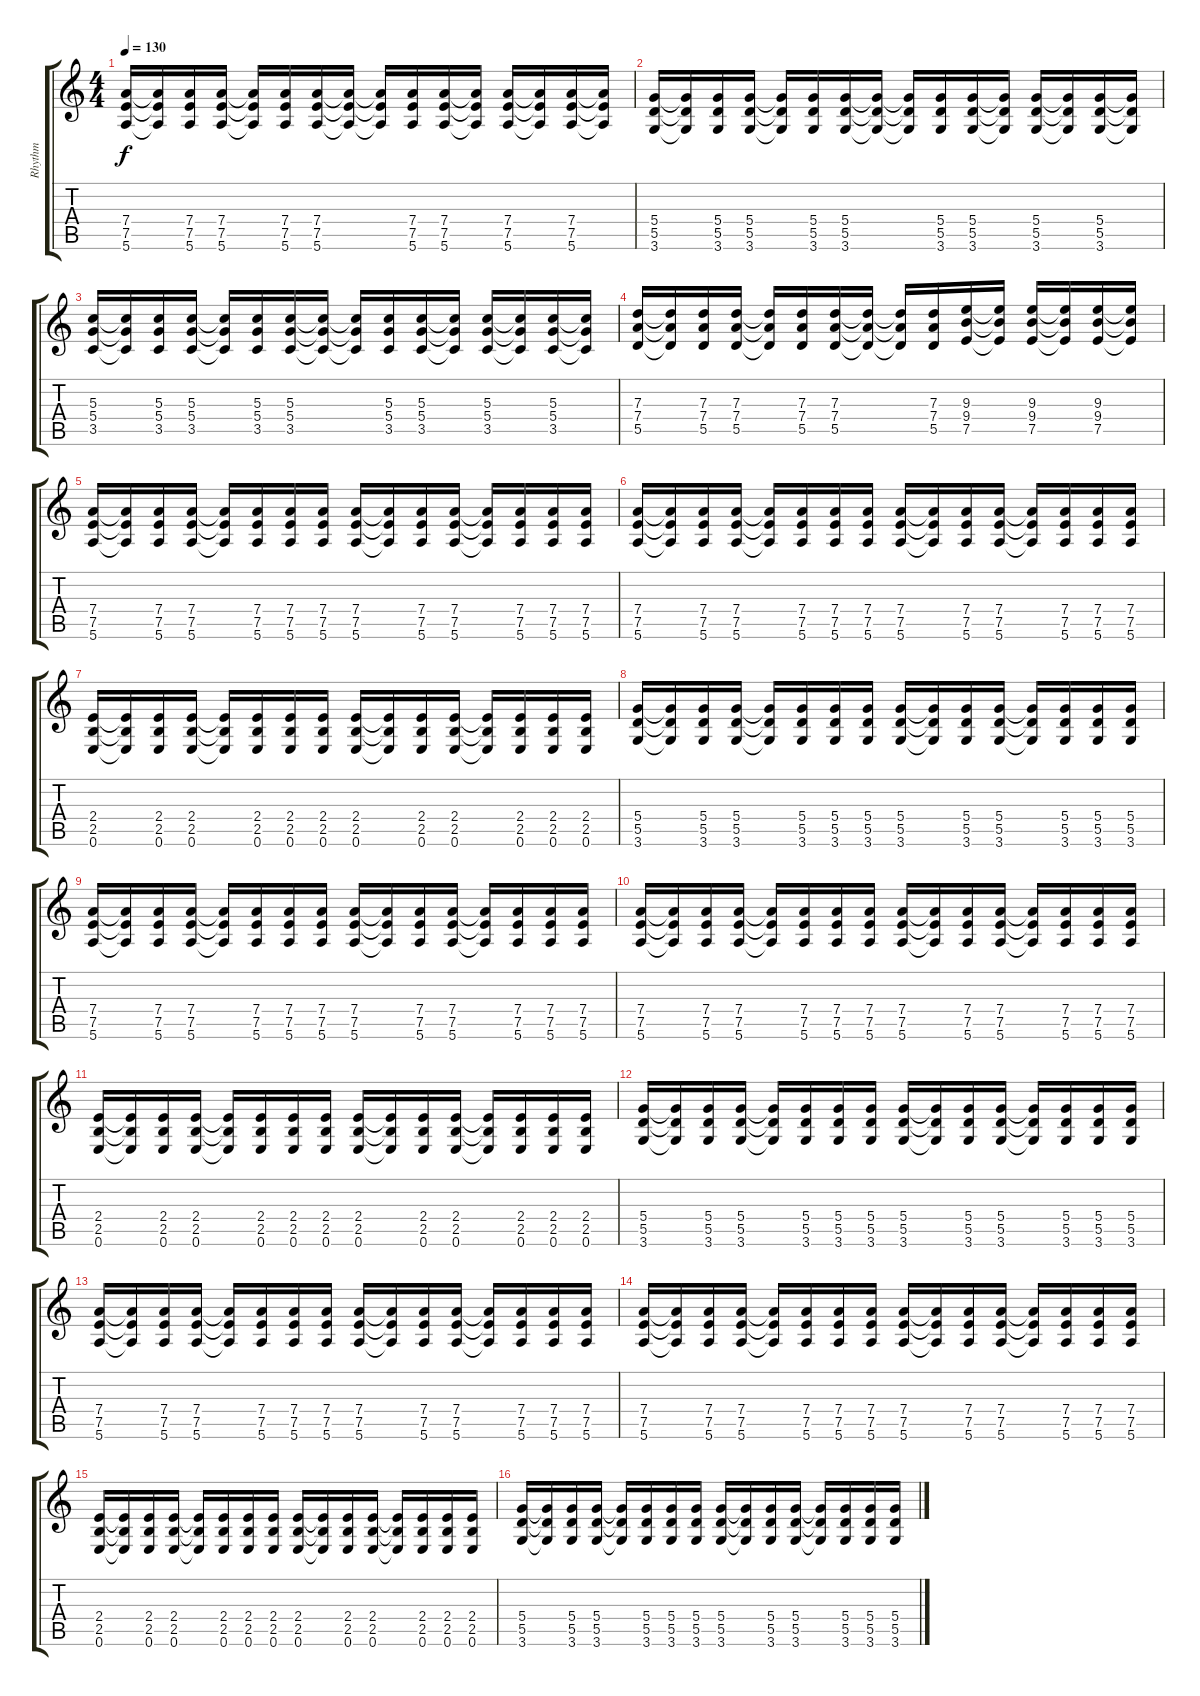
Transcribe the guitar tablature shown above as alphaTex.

\track ("Rhythm" "Rhythm") {instrument distortionguitar}
\staff {score tabs}
\tuning (E4 B3 G3 D3 A2 E2) {hide}
\ts (4 4)
\tempo 130
\clef g2
\ks c
(7.4 7.5 5.6).16{dy f} (7.4{t} 7.5{t} 5.6{t}).16 (7.4 7.5 5.6).16 (7.4 7.5 5.6).16 (7.4{t} 7.5{t} 5.6{t}).16 (7.4 7.5 5.6).16 (7.4 7.5 5.6).16 (7.4{t} 7.5{t} 5.6{t}).16 (7.4{t} 7.5{t} 5.6{t}).16 (7.4 7.5 5.6).16 (7.4 7.5 5.6).16 (7.4{t} 7.5{t} 5.6{t}).16 (7.4 7.5 5.6).16 (7.4{t} 7.5{t} 5.6{t}).16 (7.4 7.5 5.6).16 (7.4{t} 7.5{t} 5.6{t}).16 |
(5.4 5.5 3.6).16 (5.4{t} 5.5{t} 3.6{t}).16 (5.4 5.5 3.6).16 (5.4 5.5 3.6).16 (5.4{t} 5.5{t} 3.6{t}).16 (5.4 5.5 3.6).16 (5.4 5.5 3.6).16 (5.4{t} 5.5{t} 3.6{t}).16 (5.4{t} 5.5{t} 3.6{t}).16 (5.4 5.5 3.6).16 (5.4 5.5 3.6).16 (5.4{t} 5.5{t} 3.6{t}).16 (5.4 5.5 3.6).16 (5.4{t} 5.5{t} 3.6{t}).16 (5.4 5.5 3.6).16 (5.4{t} 5.5{t} 3.6{t}).16 |
(5.3 5.4 3.5).16 (5.3{t} 5.4{t} 3.5{t}).16 (5.3 5.4 3.5).16 (5.3 5.4 3.5).16 (5.3{t} 5.4{t} 3.5{t}).16 (5.3 5.4 3.5).16 (5.3 5.4 3.5).16 (5.3{t} 5.4{t} 3.5{t}).16 (5.3{t} 5.4{t} 3.5{t}).16 (5.3 5.4 3.5).16 (5.3 5.4 3.5).16 (5.3{t} 5.4{t} 3.5{t}).16 (5.3 5.4 3.5).16 (5.3{t} 5.4{t} 3.5{t}).16 (5.3 5.4 3.5).16 (5.3{t} 5.4{t} 3.5{t}).16 |
(7.3 7.4 5.5).16 (7.3{t} 7.4{t} 5.5{t}).16 (7.3 7.4 5.5).16 (7.3 7.4 5.5).16 (7.3{t} 7.4{t} 5.5{t}).16 (7.3 7.4 5.5).16 (7.3 7.4 5.5).16 (7.3{t} 7.4{t} 5.5{t}).16 (7.3{t} 7.4{t} 5.5{t}).16 (7.3 7.4 5.5).16 (9.3 9.4 7.5).16 (9.3{t} 9.4{t} 7.5{t}).16 (9.3 9.4 7.5).16 (9.3{t} 9.4{t} 7.5{t}).16 (9.3 9.4 7.5).16 (9.3{t} 9.4{t} 7.5{t}).16 |
(7.4 7.5 5.6).16 (7.4{t} 7.5{t} 5.6{t}).16 (7.4 7.5 5.6).16 (7.4 7.5 5.6).16 (7.4{t} 7.5{t} 5.6{t}).16 (7.4 7.5 5.6).16 (7.4 7.5 5.6).16 (7.4 7.5 5.6).16 (7.4 7.5 5.6).16 (7.4{t} 7.5{t} 5.6{t}).16 (7.4 7.5 5.6).16 (7.4 7.5 5.6).16 (7.4{t} 7.5{t} 5.6{t}).16 (7.4 7.5 5.6).16 (7.4 7.5 5.6).16 (7.4 7.5 5.6).16 |
(7.4 7.5 5.6).16 (7.4{t} 7.5{t} 5.6{t}).16 (7.4 7.5 5.6).16 (7.4 7.5 5.6).16 (7.4{t} 7.5{t} 5.6{t}).16 (7.4 7.5 5.6).16 (7.4 7.5 5.6).16 (7.4 7.5 5.6).16 (7.4 7.5 5.6).16 (7.4{t} 7.5{t} 5.6{t}).16 (7.4 7.5 5.6).16 (7.4 7.5 5.6).16 (7.4{t} 7.5{t} 5.6{t}).16 (7.4 7.5 5.6).16 (7.4 7.5 5.6).16 (7.4 7.5 5.6).16 |
(2.4 2.5 0.6).16 (2.4{t} 2.5{t} 0.6{t}).16 (2.4 2.5 0.6).16 (2.4 2.5 0.6).16 (2.4{t} 2.5{t} 0.6{t}).16 (2.4 2.5 0.6).16 (2.4 2.5 0.6).16 (2.4 2.5 0.6).16 (2.4 2.5 0.6).16 (2.4{t} 2.5{t} 0.6{t}).16 (2.4 2.5 0.6).16 (2.4 2.5 0.6).16 (2.4{t} 2.5{t} 0.6{t}).16 (2.4 2.5 0.6).16 (2.4 2.5 0.6).16 (2.4 2.5 0.6).16 |
(5.4 5.5 3.6).16 (5.4{t} 5.5{t} 3.6{t}).16 (5.4 5.5 3.6).16 (5.4 5.5 3.6).16 (5.4{t} 5.5{t} 3.6{t}).16 (5.4 5.5 3.6).16 (5.4 5.5 3.6).16 (5.4 5.5 3.6).16 (5.4 5.5 3.6).16 (5.4{t} 5.5{t} 3.6{t}).16 (5.4 5.5 3.6).16 (5.4 5.5 3.6).16 (5.4{t} 5.5{t} 3.6{t}).16 (5.4 5.5 3.6).16 (5.4 5.5 3.6).16 (5.4 5.5 3.6).16 |
(7.4 7.5 5.6).16 (7.4{t} 7.5{t} 5.6{t}).16 (7.4 7.5 5.6).16 (7.4 7.5 5.6).16 (7.4{t} 7.5{t} 5.6{t}).16 (7.4 7.5 5.6).16 (7.4 7.5 5.6).16 (7.4 7.5 5.6).16 (7.4 7.5 5.6).16 (7.4{t} 7.5{t} 5.6{t}).16 (7.4 7.5 5.6).16 (7.4 7.5 5.6).16 (7.4{t} 7.5{t} 5.6{t}).16 (7.4 7.5 5.6).16 (7.4 7.5 5.6).16 (7.4 7.5 5.6).16 |
(7.4 7.5 5.6).16 (7.4{t} 7.5{t} 5.6{t}).16 (7.4 7.5 5.6).16 (7.4 7.5 5.6).16 (7.4{t} 7.5{t} 5.6{t}).16 (7.4 7.5 5.6).16 (7.4 7.5 5.6).16 (7.4 7.5 5.6).16 (7.4 7.5 5.6).16 (7.4{t} 7.5{t} 5.6{t}).16 (7.4 7.5 5.6).16 (7.4 7.5 5.6).16 (7.4{t} 7.5{t} 5.6{t}).16 (7.4 7.5 5.6).16 (7.4 7.5 5.6).16 (7.4 7.5 5.6).16 |
(2.4 2.5 0.6).16 (2.4{t} 2.5{t} 0.6{t}).16 (2.4 2.5 0.6).16 (2.4 2.5 0.6).16 (2.4{t} 2.5{t} 0.6{t}).16 (2.4 2.5 0.6).16 (2.4 2.5 0.6).16 (2.4 2.5 0.6).16 (2.4 2.5 0.6).16 (2.4{t} 2.5{t} 0.6{t}).16 (2.4 2.5 0.6).16 (2.4 2.5 0.6).16 (2.4{t} 2.5{t} 0.6{t}).16 (2.4 2.5 0.6).16 (2.4 2.5 0.6).16 (2.4 2.5 0.6).16 |
(5.4 5.5 3.6).16 (5.4{t} 5.5{t} 3.6{t}).16 (5.4 5.5 3.6).16 (5.4 5.5 3.6).16 (5.4{t} 5.5{t} 3.6{t}).16 (5.4 5.5 3.6).16 (5.4 5.5 3.6).16 (5.4 5.5 3.6).16 (5.4 5.5 3.6).16 (5.4{t} 5.5{t} 3.6{t}).16 (5.4 5.5 3.6).16 (5.4 5.5 3.6).16 (5.4{t} 5.5{t} 3.6{t}).16 (5.4 5.5 3.6).16 (5.4 5.5 3.6).16 (5.4 5.5 3.6).16 |
(7.4 7.5 5.6).16 (7.4{t} 7.5{t} 5.6{t}).16 (7.4 7.5 5.6).16 (7.4 7.5 5.6).16 (7.4{t} 7.5{t} 5.6{t}).16 (7.4 7.5 5.6).16 (7.4 7.5 5.6).16 (7.4 7.5 5.6).16 (7.4 7.5 5.6).16 (7.4{t} 7.5{t} 5.6{t}).16 (7.4 7.5 5.6).16 (7.4 7.5 5.6).16 (7.4{t} 7.5{t} 5.6{t}).16 (7.4 7.5 5.6).16 (7.4 7.5 5.6).16 (7.4 7.5 5.6).16 |
(7.4 7.5 5.6).16 (7.4{t} 7.5{t} 5.6{t}).16 (7.4 7.5 5.6).16 (7.4 7.5 5.6).16 (7.4{t} 7.5{t} 5.6{t}).16 (7.4 7.5 5.6).16 (7.4 7.5 5.6).16 (7.4 7.5 5.6).16 (7.4 7.5 5.6).16 (7.4{t} 7.5{t} 5.6{t}).16 (7.4 7.5 5.6).16 (7.4 7.5 5.6).16 (7.4{t} 7.5{t} 5.6{t}).16 (7.4 7.5 5.6).16 (7.4 7.5 5.6).16 (7.4 7.5 5.6).16 |
(2.4 2.5 0.6).16 (2.4{t} 2.5{t} 0.6{t}).16 (2.4 2.5 0.6).16 (2.4 2.5 0.6).16 (2.4{t} 2.5{t} 0.6{t}).16 (2.4 2.5 0.6).16 (2.4 2.5 0.6).16 (2.4 2.5 0.6).16 (2.4 2.5 0.6).16 (2.4{t} 2.5{t} 0.6{t}).16 (2.4 2.5 0.6).16 (2.4 2.5 0.6).16 (2.4{t} 2.5{t} 0.6{t}).16 (2.4 2.5 0.6).16 (2.4 2.5 0.6).16 (2.4 2.5 0.6).16 |
(5.4 5.5 3.6).16 (5.4{t} 5.5{t} 3.6{t}).16 (5.4 5.5 3.6).16 (5.4 5.5 3.6).16 (5.4{t} 5.5{t} 3.6{t}).16 (5.4 5.5 3.6).16 (5.4 5.5 3.6).16 (5.4 5.5 3.6).16 (5.4 5.5 3.6).16 (5.4{t} 5.5{t} 3.6{t}).16 (5.4 5.5 3.6).16 (5.4 5.5 3.6).16 (5.4{t} 5.5{t} 3.6{t}).16 (5.4 5.5 3.6).16 (5.4 5.5 3.6).16 (5.4 5.5 3.6).16
